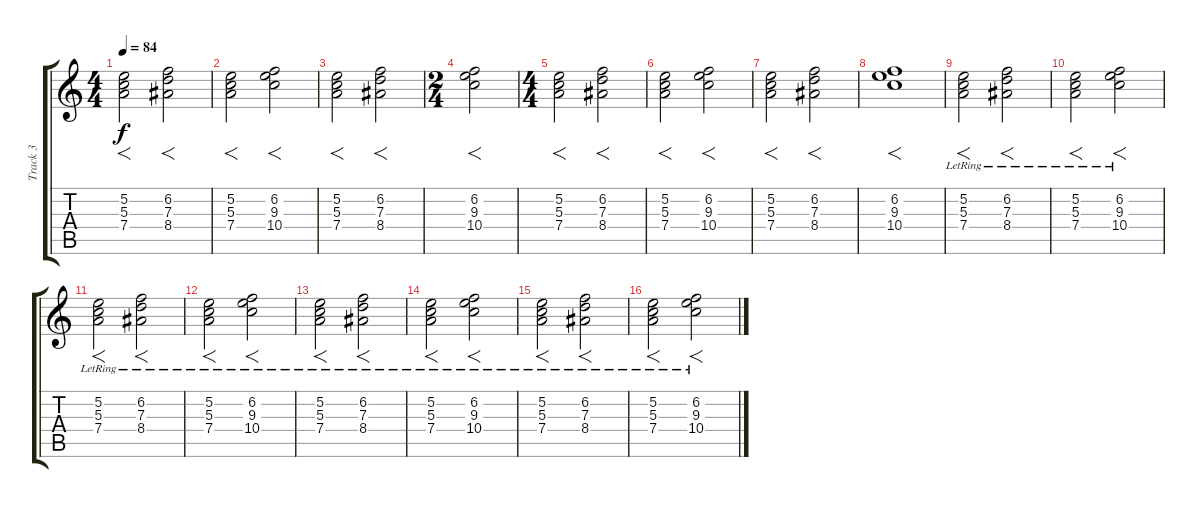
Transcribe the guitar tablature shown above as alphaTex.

\track ("Track 3" "Track 3") {instrument overdrivenguitar}
\staff {score tabs}
\tuning (E4 B3 G3 D3 A2 E2) {hide}
\ts (4 4)
\tempo 84
\clef g2
\ks c
(5.2 5.3 7.4).2{f dy f} (6.2 7.3 8.4).2{f} |
(5.2 5.3 7.4).2{f} (6.2 9.3 10.4).2{f} |
(5.2 5.3 7.4).2{f} (6.2 7.3 8.4).2{f} |
\ts (2 4)
(6.2 9.3 10.4).2{f} |
\ts (4 4)
(5.2 5.3 7.4).2{f} (6.2 7.3 8.4).2{f} |
(5.2 5.3 7.4).2{f} (6.2 9.3 10.4).2{f} |
(5.2 5.3 7.4).2{f} (6.2 7.3 8.4).2{f} |
(6.2 9.3 10.4).1{f} |
(5.2{lr} 5.3{lr} 7.4{lr}).2{f} (6.2{lr} 7.3{lr} 8.4{lr}).2{f} |
(5.2{lr} 5.3{lr} 7.4{lr}).2{f} (6.2{lr} 9.3{lr} 10.4{lr}).2{f} |
(5.2{lr} 5.3{lr} 7.4{lr}).2{f} (6.2{lr} 7.3{lr} 8.4{lr}).2{f} |
(5.2{lr} 5.3{lr} 7.4{lr}).2{f} (6.2{lr} 9.3{lr} 10.4{lr}).2{f} |
(5.2{lr} 5.3{lr} 7.4{lr}).2{f} (6.2{lr} 7.3{lr} 8.4{lr}).2{f} |
(5.2{lr} 5.3{lr} 7.4{lr}).2{f} (6.2{lr} 9.3{lr} 10.4{lr}).2{f} |
(5.2{lr} 5.3{lr} 7.4{lr}).2{f} (6.2{lr} 7.3{lr} 8.4{lr}).2{f} |
(5.2{lr} 5.3{lr} 7.4{lr}).2{f} (6.2{lr} 9.3{lr} 10.4{lr}).2{f}
